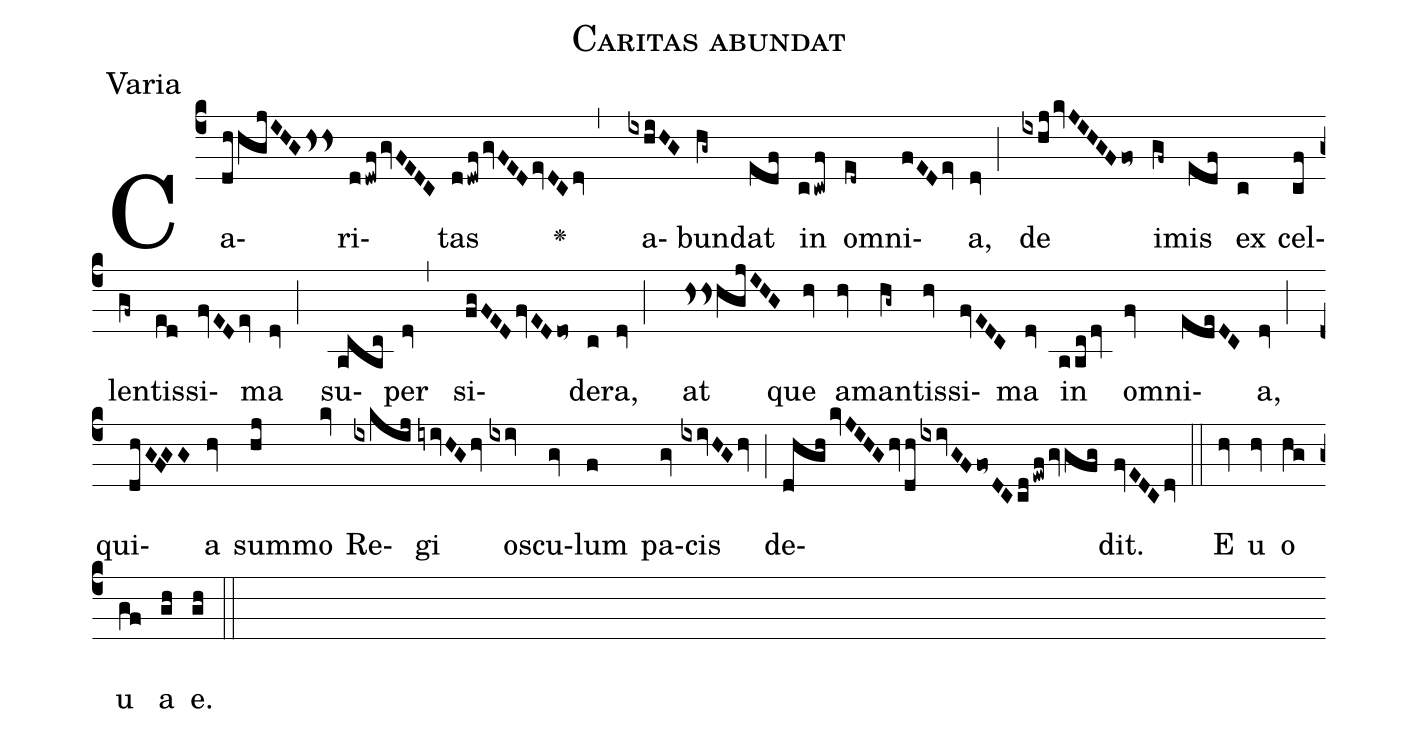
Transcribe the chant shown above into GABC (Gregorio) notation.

name:Caritas abundat;
office-part:Varia;
%%
(c4)Ca(dhhgjIHGhs<hs<)ri(ddwfgvFEDC)tas(ddwfgvFEDevDCdv,) <v>\greheightstar</v>() a(ixhiHG)bun(hg~)dat(edf) in(ccwf) om(ed~)ni(fEDev)a,(dv;) de(ixhjkvJIHGFfo~) i(gf~)mis(edf) ex(c) cel(cf)len(gf~)tis(ed)si(fvEDev)ma(dv;) su(acac)per(dv,) si(fgFEDfvEDdo~)de(c)ra,(dv;) at(hs<hs<hgjIHG) que(hv) a(hv)man(hg~)tis(hv)si(fvEDC)ma(dv) in(aacdv) om(fv)ni(edeDC)a,(dv;) qui(dhGFGG)a(hv) sum(hj)mo(kv) Re(ixkij)gi(iyivHGhv) o(ixiv)scu(gv)lum(f) pa(gv)cis(ixivHGhv) (;) de(dhghkvJIHGhvdhixivGFfo~DCcd/ewfgvgfg)dit.(fvEDCdv) (::) E(hv) u(hv) o(hg) u(gf) a(gh) e.(gh) (::)
